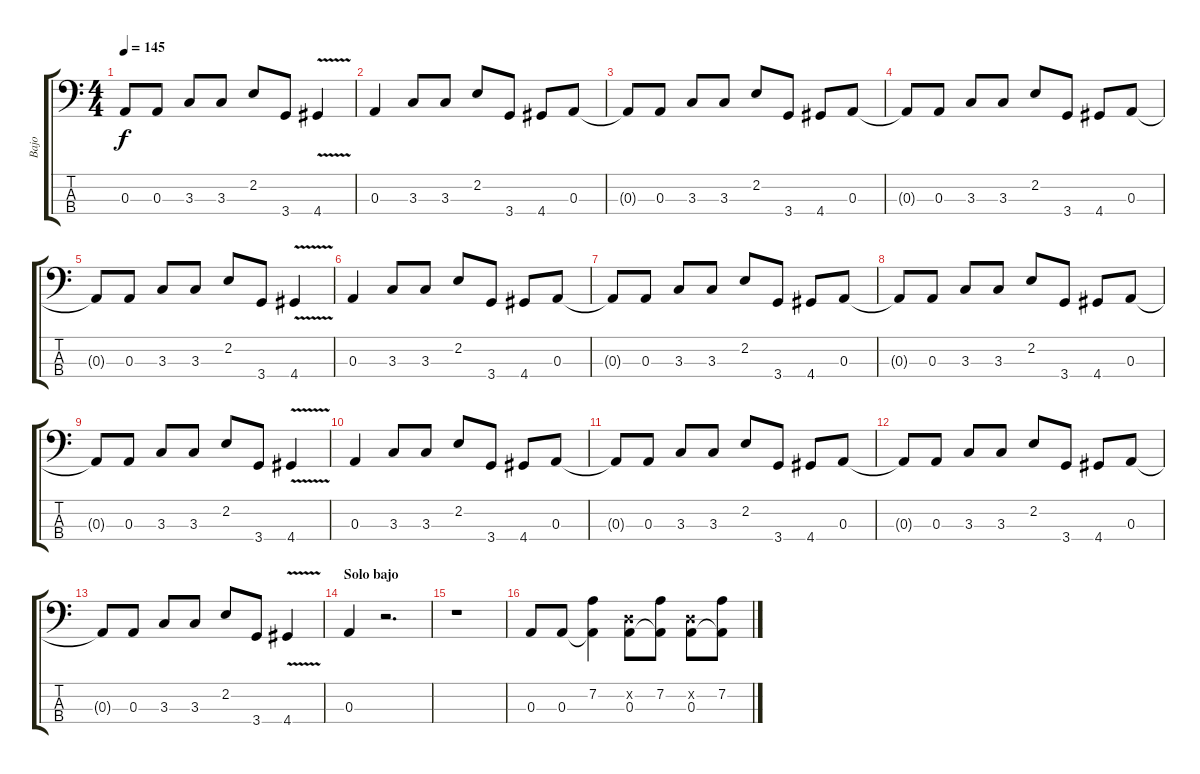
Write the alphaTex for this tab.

\track ("Bajo" "Bajo") {instrument electricbasspick}
\staff {score tabs}
\tuning (G2 D2 A1 E1) {hide}
\ts (4 4)
\tempo 145
\clef f4
\ks c
0.3{t}.8{dy f} 0.3.8 3.3.8 3.3.8 2.2.8 3.4.8 4.4{v}.4 |
0.3.4 3.3.8 3.3.8 2.2.8 3.4.8 4.4.8 0.3.8 |
0.3{t}.8 0.3.8 3.3.8 3.3.8 2.2.8 3.4.8 4.4.8 0.3.8 |
0.3{t}.8 0.3.8 3.3.8 3.3.8 2.2.8 3.4.8 4.4.8 0.3.8 |
0.3{t}.8 0.3.8 3.3.8 3.3.8 2.2.8 3.4.8 4.4{v}.4 |
0.3.4 3.3.8 3.3.8 2.2.8 3.4.8 4.4.8 0.3.8 |
0.3{t}.8 0.3.8 3.3.8 3.3.8 2.2.8 3.4.8 4.4.8 0.3.8 |
0.3{t}.8 0.3.8 3.3.8 3.3.8 2.2.8 3.4.8 4.4.8 0.3.8 |
0.3{t}.8 0.3.8 3.3.8 3.3.8 2.2.8 3.4.8 4.4{v}.4 |
0.3.4 3.3.8 3.3.8 2.2.8 3.4.8 4.4.8 0.3.8 |
0.3{t}.8 0.3.8 3.3.8 3.3.8 2.2.8 3.4.8 4.4.8 0.3.8 |
0.3{t}.8 0.3.8 3.3.8 3.3.8 2.2.8 3.4.8 4.4.8 0.3.8 |
0.3{t}.8 0.3.8 3.3.8 3.3.8 2.2.8 3.4.8 4.4{v}.4 |
\section ("" "Solo bajo")
0.3.4 r.2{d} |
r.1 |
0.3.8 0.3.8 (7.2 0.3{t}).4 (0.2{x} 0.3).8 (7.2 0.3{t}).8 (0.2{x} 0.3).8 (7.2 0.3{t}).8
